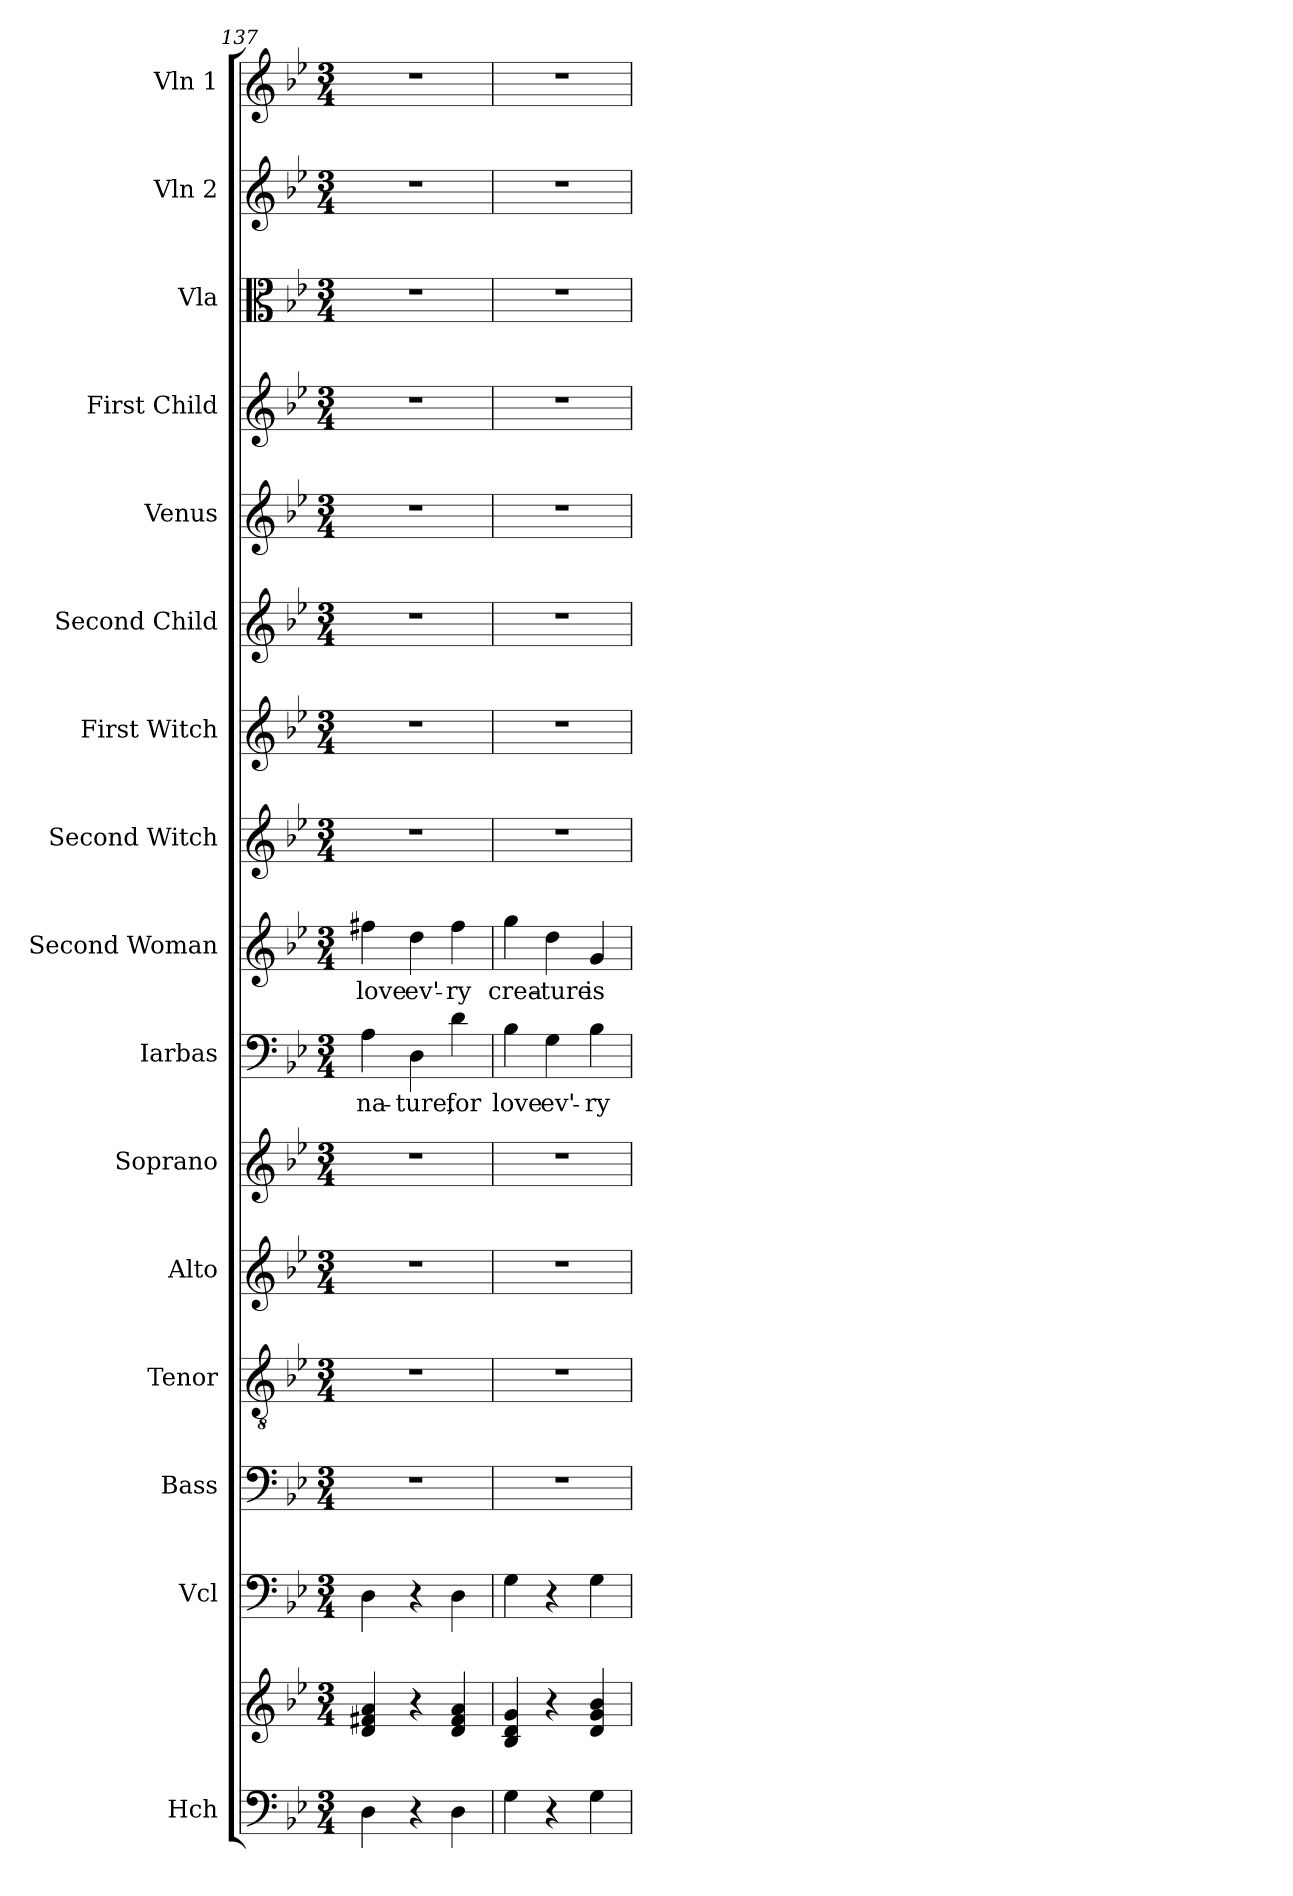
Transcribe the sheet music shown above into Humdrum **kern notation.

**kern	**kern	**kern	**kern	**kern	**kern	**kern	**kern	**text	**kern	**text	**kern	**kern	**kern	**kern	**kern	**kern	**kern	**kern
*part16	*part16	*part15	*part14	*part13	*part12	*part11	*part10	*part10	*part9	*part9	*part8	*part7	*part6	*part5	*part4	*part3	*part2	*part1
*staff17	*staff16	*staff15	*staff14	*staff13	*staff12	*staff11	*staff10	*staff10	*staff9	*staff9	*staff8	*staff7	*staff6	*staff5	*staff4	*staff3	*staff2	*staff1
*I"Hch	*	*I"Vcl	*I"Bass	*I"Tenor	*I"Alto	*I"Soprano	*I"Iarbas	*	*I"Second Woman	*	*I"Second Witch	*I"First Witch	*I"Second Child	*I"Venus	*I"First Child	*I"Vla	*I"Vln 2	*I"Vln 1
*I'Hch.	*	*I'Vc.	*I'B.	*I'T.	*I'A.	*I'S.	*I'I.	*	*I'2W	*	*I'W2.	*I'W1	*I'C2.	*I'V.	*I'C1	*I'Vla.	*I'Vln.	*I'Vln.
*clefF4	*clefG2	*clefF4	*clefF4	*clefGv2	*clefG2	*clefG2	*clefF4	*	*clefG2	*	*clefG2	*clefG2	*clefG2	*clefG2	*clefG2	*clefC3	*clefG2	*clefG2
*k[b-e-]	*k[b-e-]	*k[b-e-]	*k[b-e-]	*k[b-e-]	*k[b-e-]	*k[b-e-]	*k[b-e-]	*	*k[b-e-]	*	*k[b-e-]	*k[b-e-]	*k[b-e-]	*k[b-e-]	*k[b-e-]	*k[b-e-]	*k[b-e-]	*k[b-e-]
*M3/4	*M3/4	*M3/4	*M3/4	*M3/4	*M3/4	*M3/4	*M3/4	*	*M3/4	*	*M3/4	*M3/4	*M3/4	*M3/4	*M3/4	*M3/4	*M3/4	*M3/4
=137	=137	=137	=137	=137	=137	=137	=137	=137	=137	=137	=137	=137	=137	=137	=137	=137	=137	=137
!	!	!	!	!	!	!	!	!LO:LY:b	!	!LO:LY:b	!	!	!	!	!	!	!	!
4D\	4d/ 4f#X/ 4a/	4D\	2.r	2.r	2.r	2.r	4A\	na-	4ff#X\	love	2.r	2.r	2.r	2.r	2.r	2.r	2.r	2.r
!	!	!	!	!	!	!	!	!LO:LY:b	!	!LO:LY:b	!	!	!	!	!	!	!	!
4r	4r	4r	.	.	.	.	4D\	-ture,	4dd\	ev'-	.	.	.	.	.	.	.	.
!	!	!	!	!	!	!	!	!LO:LY:b	!	!LO:LY:b	!	!	!	!	!	!	!	!
4D\	4d/ 4f#/ 4a/	4D\	.	.	.	.	4d\	for	4ff#\	-ry	.	.	.	.	.	.	.	.
=138	=138	=138	=138	=138	=138	=138	=138	=138	=138	=138	=138	=138	=138	=138	=138	=138	=138	=138
!	!	!	!	!	!	!	!	!LO:LY:b	!	!LO:LY:b	!	!	!	!	!	!	!	!
4G\	4B-/ 4d/ 4g/	4G\	2.r	2.r	2.r	2.r	4B-\	love	4gg\	crea-	2.r	2.r	2.r	2.r	2.r	2.r	2.r	2.r
!	!	!	!	!	!	!	!	!LO:LY:b	!	!LO:LY:b	!	!	!	!	!	!	!	!
4r	4r	4r	.	.	.	.	4G\	ev'-	4dd\	-ture	.	.	.	.	.	.	.	.
!	!	!	!	!	!	!	!	!LO:LY:b	!	!LO:LY:b	!	!	!	!	!	!	!	!
4G\	4d/ 4g/ 4b-/	4G\	.	.	.	.	4B-\	-ry	4g/	is	.	.	.	.	.	.	.	.
=	=	=	=	=	=	=	=	=	=	=	=	=	=	=	=	=	=	=
*-	*-	*-	*-	*-	*-	*-	*-	*-	*-	*-	*-	*-	*-	*-	*-	*-	*-	*-
